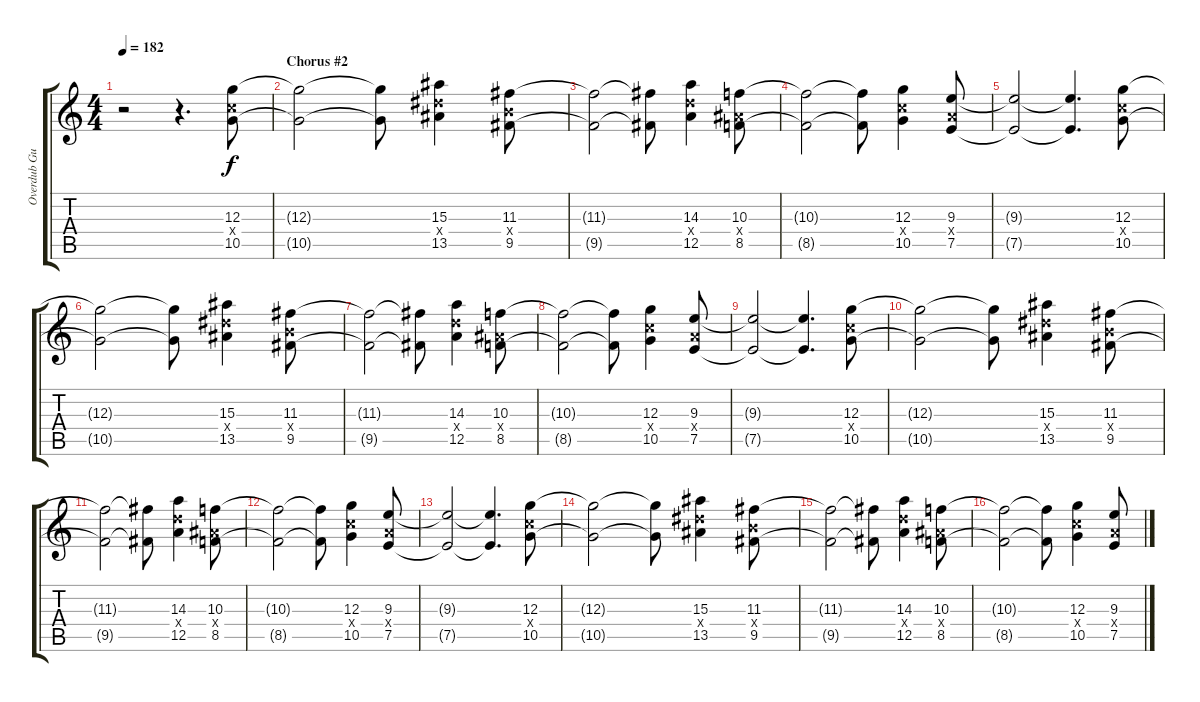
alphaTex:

\track ("Overdub Guitar" "Overdub Gu") {instrument distortionguitar}
\staff {score tabs}
\tuning (E4 B3 G3 D3 A2 E2) {hide}
\ts (4 4)
\tempo 182
\clef g2
\ks c
r.2{dy f} r.4{d} (12.3 10.4{x} 10.5).8 |
\section ("" "Chorus #2")
(12.3{t} 10.5{t}).2 (12.3{t} 10.5{t}).8 (15.3 13.4{x} 13.5).4 (11.3 9.4{x} 9.5).8 |
(11.3{t} 9.5{t}).2 (11.3{t} 9.5{t}).8 (14.3 12.4{x} 12.5).4 (10.3 8.4{x} 8.5).8 |
(10.3{t} 8.5{t}).2 (10.3{t} 8.5{t}).8 (12.3 10.4{x} 10.5).4 (9.3 7.4{x} 7.5).8 |
(9.3{t} 7.5{t}).2 (9.3{t} 7.5{t}).4{d} (12.3 10.4{x} 10.5).8 |
(12.3{t} 10.5{t}).2 (12.3{t} 10.5{t}).8 (15.3 13.4{x} 13.5).4 (11.3 9.4{x} 9.5).8 |
(11.3{t} 9.5{t}).2 (11.3{t} 9.5{t}).8 (14.3 12.4{x} 12.5).4 (10.3 8.4{x} 8.5).8 |
(10.3{t} 8.5{t}).2 (10.3{t} 8.5{t}).8 (12.3 10.4{x} 10.5).4 (9.3 7.4{x} 7.5).8 |
(9.3{t} 7.5{t}).2 (9.3{t} 7.5{t}).4{d} (12.3 10.4{x} 10.5).8 |
(12.3{t} 10.5{t}).2 (12.3{t} 10.5{t}).8 (15.3 13.4{x} 13.5).4 (11.3 9.4{x} 9.5).8 |
(11.3{t} 9.5{t}).2 (11.3{t} 9.5{t}).8 (14.3 12.4{x} 12.5).4 (10.3 8.4{x} 8.5).8 |
(10.3{t} 8.5{t}).2 (10.3{t} 8.5{t}).8 (12.3 10.4{x} 10.5).4 (9.3 7.4{x} 7.5).8 |
(9.3{t} 7.5{t}).2 (9.3{t} 7.5{t}).4{d} (12.3 10.4{x} 10.5).8 |
(12.3{t} 10.5{t}).2 (12.3{t} 10.5{t}).8 (15.3 13.4{x} 13.5).4 (11.3 9.4{x} 9.5).8 |
(11.3{t} 9.5{t}).2 (11.3{t} 9.5{t}).8 (14.3 12.4{x} 12.5).4 (10.3 8.4{x} 8.5).8 |
(10.3{t} 8.5{t}).2 (10.3{t} 8.5{t}).8 (12.3 10.4{x} 10.5).4 (9.3 7.4{x} 7.5).8
